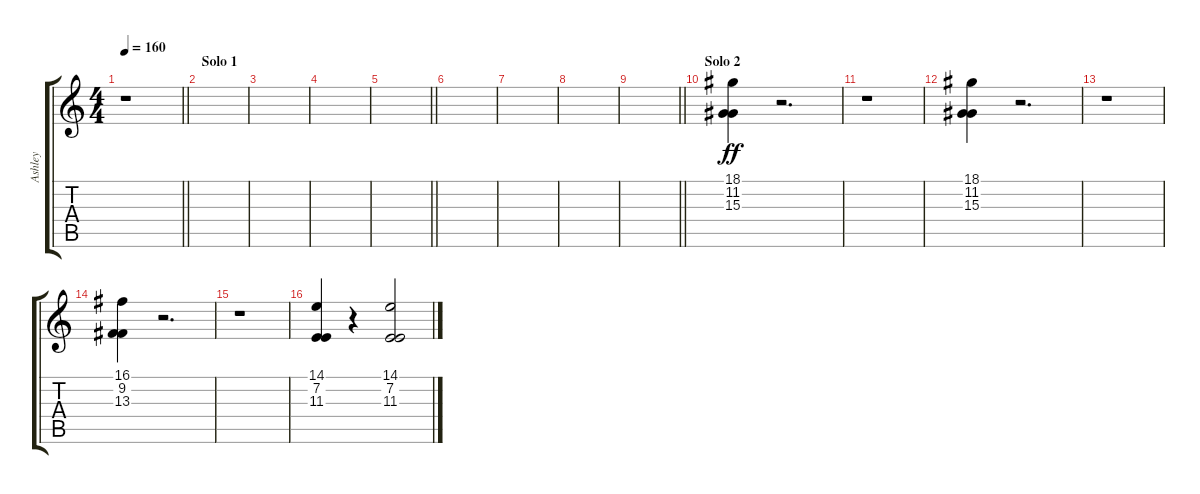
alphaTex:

\track ("Ashley" "Ashley") {instrument stringensemble1}
\staff {score tabs}
\tuning (D4 A3 F3 C3 G2 D2) {hide}
\ts (4 4)
\tempo 160
\clef g2
\barLineRight lightlight
\ks c
r.1{dy f} |
\section ("" "Solo 1")
|
|
|
\barLineRight lightlight
|
|
|
|
\barLineRight lightlight
|
\section ("" "Solo 2")
(18.1 11.2 15.3).4{dy ff instrument acousticgrandpiano} r.2{d} |
r.1 |
(18.1 11.2 15.3).4 r.2{d} |
r.1 |
(16.1 9.2 13.3).4 r.2{d} |
r.1 |
(14.1 7.2 11.3).4 r.4 (14.1 7.2 11.3).2
